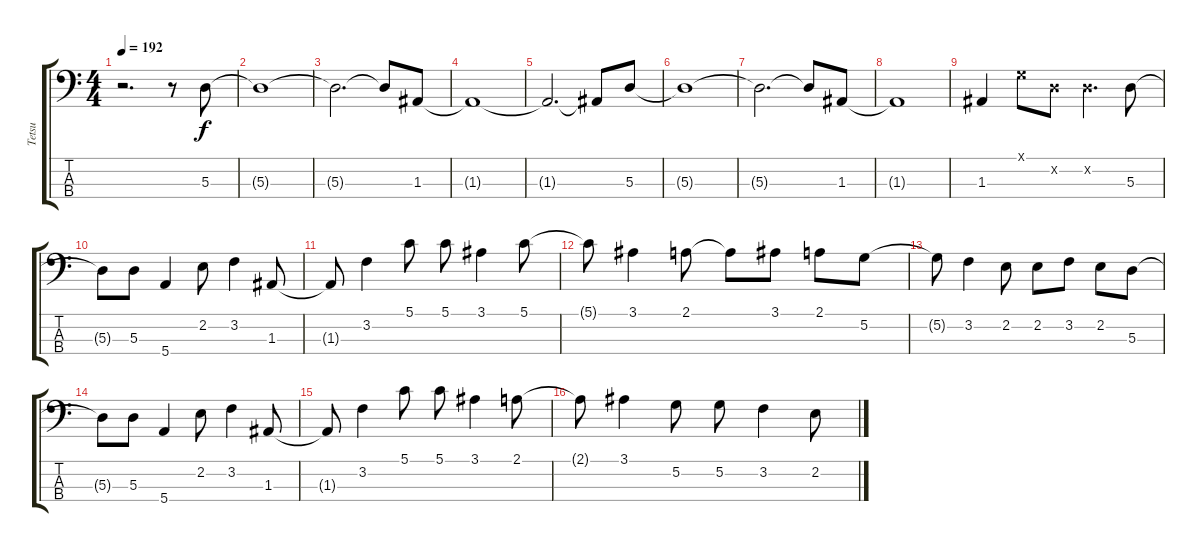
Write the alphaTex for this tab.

\track ("Tetsu" "Tetsu") {instrument electricbasspick}
\staff {score tabs}
\tuning (G2 D2 A1 E1) {hide}
\ts (4 4)
\tempo 192
\clef f4
\ks c
r.2{d dy f instrument electricbasspick} r.8 5.3.8 |
5.3{t}.1 |
5.3{t}.2{d} 5.3{t}.8 1.3.8 |
1.3{t}.1 |
1.3{t}.2{d} 1.3{t}.8 5.3.8 |
5.3{t}.1 |
5.3{t}.2{d} 5.3{t}.8 1.3.8 |
1.3{t}.1 |
1.3.4 0.1{x}.8 0.2{x}.8 0.2{x}.4{d} 5.3.8 |
5.3{t}.8 5.3.8 5.4.4 2.2.8 3.2.4 1.3.8 |
1.3{t}.8 3.2.4 5.1.8 5.1.8 3.1.4 5.1.8 |
5.1{t}.8 3.1.4 2.1.8 2.1{t}.8 3.1.8 2.1.8 5.2.8 |
5.2{t}.8 3.2.4 2.2.8 2.2.8 3.2.8 2.2.8 5.3.8 |
5.3{t}.8 5.3.8 5.4.4 2.2.8 3.2.4 1.3.8 |
1.3{t}.8 3.2.4 5.1.8 5.1.8 3.1.4 2.1.8 |
2.1{t}.8 3.1.4 5.2.8 5.2.8 3.2.4 2.2.8
